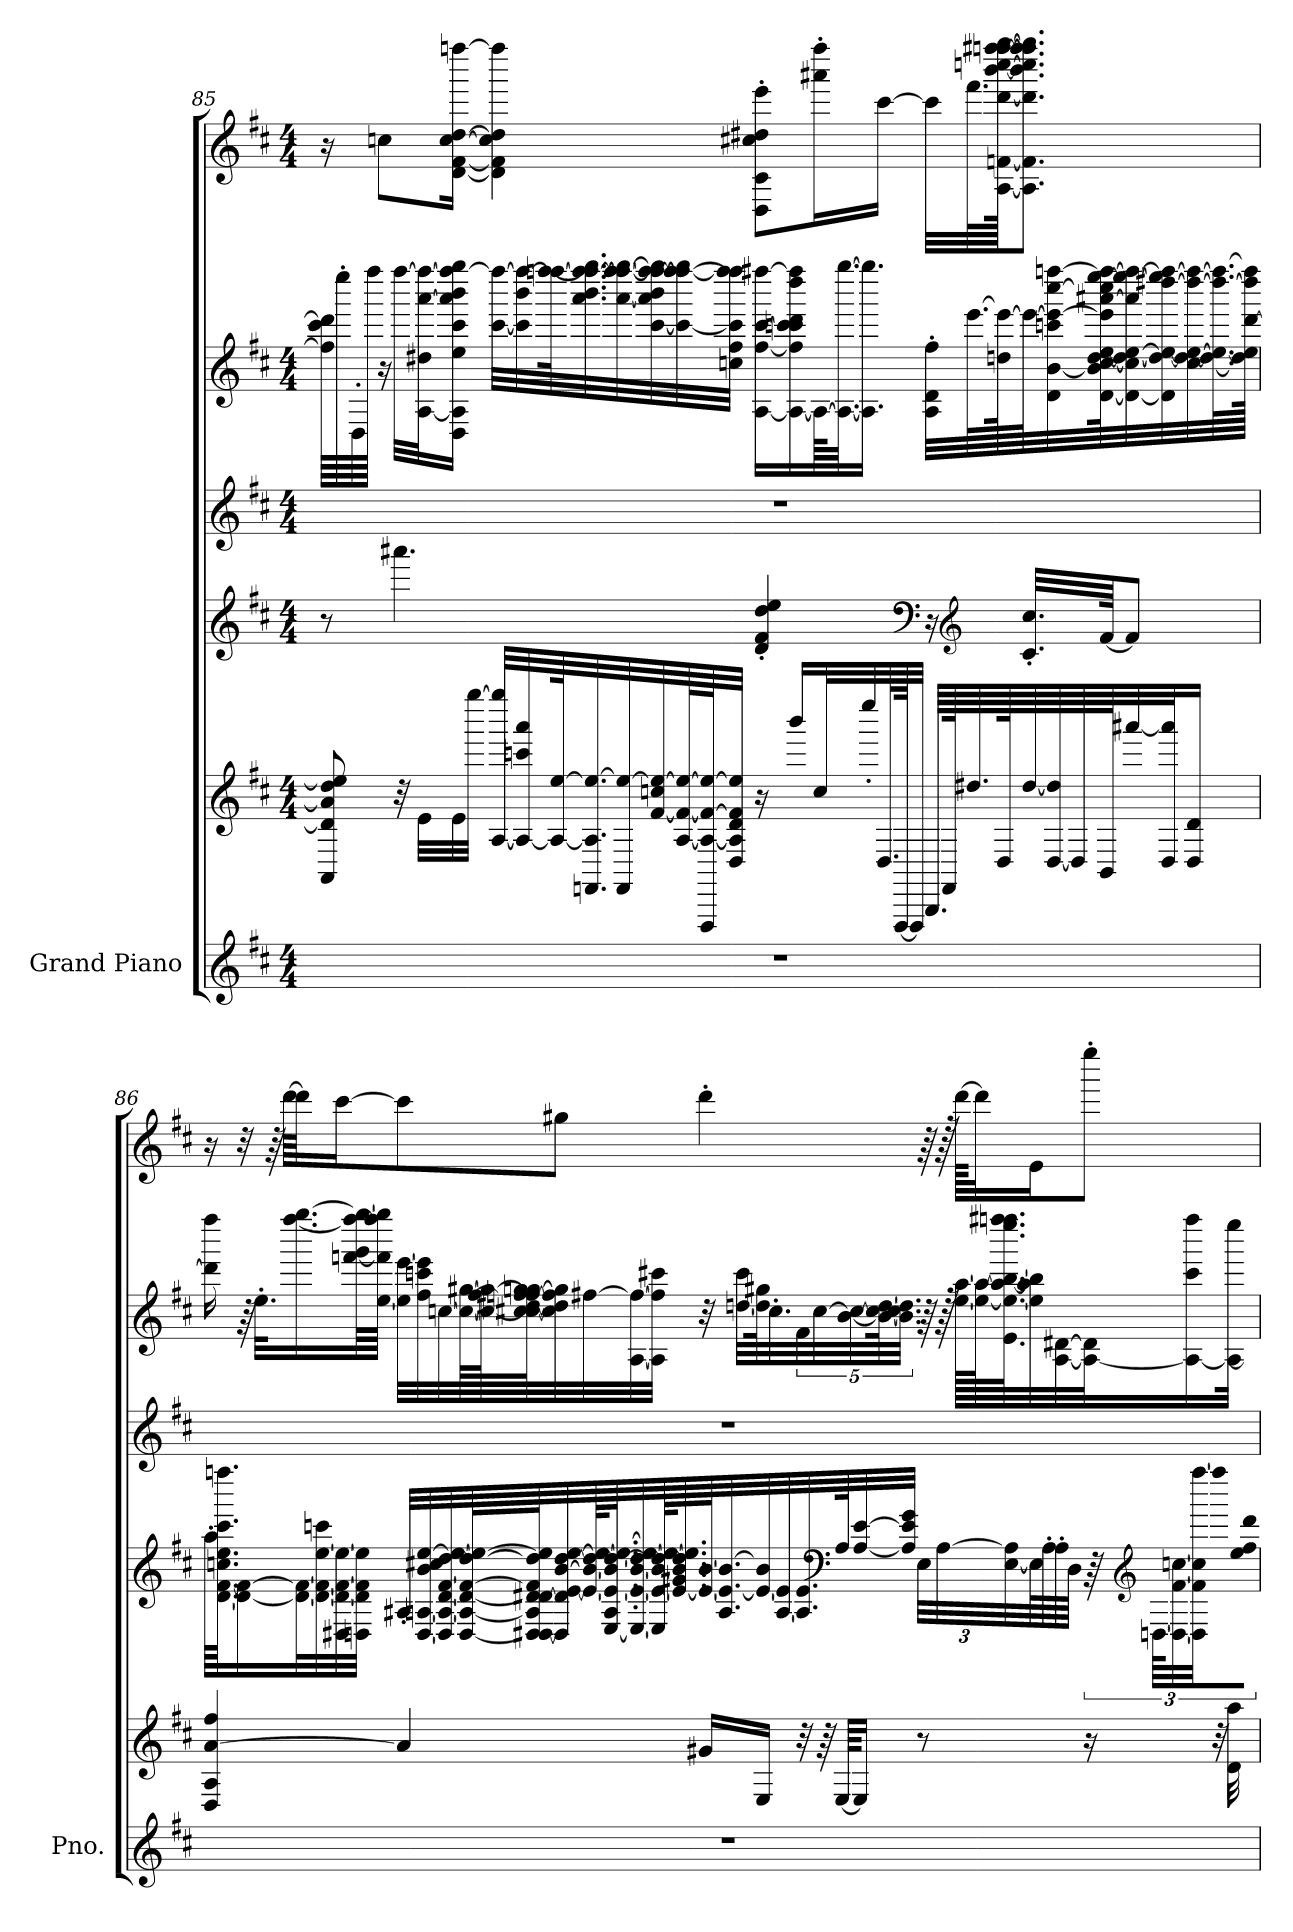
**kern	**kern	**kern	**kern	**kern	**kern
*part1	*part1	*part1	*part1	*part1	*part1
*staff6	*staff5	*staff4	*staff3	*staff2	*staff1
*I"Grand Piano	*	*	*	*	*
*I'Pno.	*	*	*	*	*
!!LO:LB:g=z
*clefG2	*clefG2	*clefG2	*clefG2	*clefG2	*clefG2
*k[f#c#]	*k[f#c#]	*k[f#c#]	*k[f#c#]	*k[f#c#]	*k[f#c#]
*M4/4	*M4/4	*M4/4	*M4/4	*M4/4	*M4/4
=85	=85	=85	=85	=85	=85
1r	8AA/ 8d/] 8a/] 8dd/ 8ee/]	8r	1r	64ff#\] 64ccc#\ 64ddd\]LLLL	16r
.	.	.	.	64eeee'\	.
.	.	.	.	64D'\	.
.	.	.	.	64ffff#\JJJJ	.
.	.	.	.	16r	8ccn\L
.	32r	4.aaa#X\	.	[32ffff#\LLL	.
.	32e\LLL	.	.	[32A\ 32dd#X\ [32aaa\ 32ffff#\_J	.
.	32e\	.	.	16D\ 16A\] 16ee\ 16ccc#\ 16aaa\] 16bbb\ 16ffff#\_ 16gggg\JJ	[16d\ [16f#\ [16cc\ [16dd\ [16ffffn\Jk
.	[32gggg\JJJ	.	.	.	.
.	[32A/ 32gggg/]LLL	.	.	[32ccc#\ 32ffff#\_LLL	4d\] 4f#\] 4cc\] 4dd\] 4ffff\]
.	32A/_ 32cccn/ 32aaa/	.	.	32ccc#\] 32bbb\ 32ffff#\_	.
.	64A/_ [64ee/K	.	.	[64ffffn\ 64ffff#\_K	.
.	32.FFn/ 32.A/] 32.ee/_	.	.	32.aaa\ 32.bbb\ 32.ffff\_ 32.ffff#\_ 32.gggg\	.
.	32FF/ 32ee/_	.	.	[32aaa\ 32ffff\_ 32ffff#\_ [32gggg\	.
.	[32f#/ 32ccn/ 32ee/_	.	.	[32ccc#\ 32aaa\] 32bbb\ 32ffff\_ 32ffff#\_ 32gggg\]	.
.	[64A/ 64f#/_ 64ee/_L	.	.	32ccc#\_ 32ffff\_ 32ffff#\_ 32gggg\	.
.	64FFF#/ 64A/_ 64f#/_ 64ee/_J	.	.	.	.
.	32D/ 32A/] 32d/ 32f#/] 32ee/]JJJ	.	.	32ccn\ 32ff#\ 32ccc#\] 32ffff\] 32ffff#\]JJJ	.
.	16r	4d/' 4f#/' 4dd/' 4ee/'	.	[16A\ [16ff#\ [16ccc#\ [16ffff#X\LL	8D\' 8c#\' 8cc#X\' 8dd#X\' 8eee\'L
.	16bbb/LL	.	.	16A\_ 16ff#\] 16cccn\ 16ccc#\] 16ddd\ 16dddd\ 16ffff#\]	.
.	32cc/L	.	.	128A\KLL_	16aaa#X\' 16ffff\'L
.	.	.	.	64.A\_ [64.gggg\JJ	.
.	32eeee'/	.	.	16.A\] 16.gggg\]JJ	.
*	*	*clefF4	*	*	*
.	64.D/L	.	.	.	[16ccc#\JJ
.	[128FFF#/JK	.	.	.	.
.	32FFF#/JJJ]	.	.	.	.
.	64.BBB/LLLL	16r	.	32A\' 32d\' 32ff#\'LLL	32ccc#\LLL]
.	128FF/K	.	.	.	.
*	*	*clefG2	*	*	*
.	64.dd#X/	.	.	[64.eee\L	64.fff#\L
.	128D/K	.	.	128ddn\ 128eee\_K	[128A\ [128fn\ [128ddd\ [128bbb\ [128ccccn\ [128ffffn\ [128ffff#X\ [128gggg\JJJK
.	[64dd#/	32.c#/' 32.cc#/'LLL	.	64eee\J_	8.A\] 8.f\] 8.ddd\] 8.bbb\] 8.cccc\] 8.ffff\] 8.ffff#\] 8.gggg\]J
.	[64D/ 64dd#/]	.	.	32d\ [32b\ 32cccn\ 32eee\_ [32cccc#\ [32ffffn\	.
.	64D/]	.	.	.	.
.	64BB/J	[64f#/JJK	.	[64d\ 64b\] [64cc\ [64dd\ [64ee\ 64eee\] [64aaa#X\ 64cccc#\] [64eeee\ 64ffff\_K	.
.	[32aaa#X/	8f#/J]	.	32d\_ 32cc\] 32dd\_ 32ee\_ 32aaa#\] 32eeee\_ 32ffff\_	.
.	32D/ 32aaa#/]J	.	.	32d\] 32dd\_ 32ee\_ [32dddd#X\ 32eeee\] 32ffff\_	.
.	16D/ 16d/JJ	.	.	32cc\ 32dd\_ 32ee\_ 32dddd#\_ 32ffff\_	.
.	.	.	.	64.dd\_ 64.ee\_ 64.dddd#\_ 64.ffff\_L	.
.	.	.	.	128dd\] 128ee\] [128ddd\ 128dddd#\] 128ffff\]JJJJk	.
!!LO:LB:g=z
=86	=86	=86	=86	=86	=86
1r	4D/ 4A/ [4a/ 4ff#/	64aa'\KLLL	1r	16ddd\] 16ffff#\	16r
.	.	[32.d\ [32.f#\ 32.ccn\ 32.ee\ 32.ccc#\ 32.ffffn\J	.	.	.
.	.	16d\_ 16f#\_	.	64r	32r
.	.	.	.	32.ee'\KLL	.
.	.	.	.	.	64r
.	.	.	.	.	[64ddd\KKLL
.	.	32d\_ 32f#\_L	.	[16.ffff#\ [16.gggg\	16ddd\]
.	.	32d\_ 32f#\_ [32ee\ 32cccn\	.	.	.
.	.	32D#X\ 32d\_ 32f#\_ 32ee\_	.	.	[16ccc#\J
.	.	32Dn\ 32d\] 32f#\] 32ee\]JJJ	.	[64fffn\ 64ggg\ 64ffff#\_ 64gggg\_LL	.
.	.	.	.	[64ee\ 64fff\] 64ffff#\] 64gggg\]JJJJ	.
.	4a/]	32A#X'/LLL	.	32ee\] [32eee\LLL	8ccc#\]
.	.	[32D/ [32An/ 32b/ 32cc#X/ [32ee/	.	32ff#\ 32cccn\ 32eee\]	.
.	.	32D/] 32A/_ [32d/ [32f#/ [32dd/ 32ee/_	.	[32ccn\	.
.	.	[64D/ 64A/_ 64d/_ 64f#/_ 64dd/_ 64ee/_L	.	128cc\_ [128gg#X\LL	.
.	.	.	.	128cc\_ [128ff#\ 128gg#\_J	.
.	.	64Dn/] [64D#X/ 64A/] 64dn/] [64d#X/ 64f#/] 64dd/] 64ee/]J	.	64ccn\] [64cc#X\ [64dd#X\ [64ffn\ 64ff#\] [64ggn\ 64gg#\]J	.
.	.	32D#/] 32d#/] [32e/ [32b/ [32dd/ [32ee/	.	32cc#\] 32dd#\] 32ff\] 32gg\]	8gg#X\J
.	.	128e/_ 128b/_ 128dd/_ 128ee/_KL	.	[32ff#X\	.
.	.	[64.E/ 64.A/ 64.e/_ 64.b/_ 64.dd/_ 64.ee/_J	.	.	.
.	.	32E/_ 32e/_ 32b/_ 32dd/_ 32ee/_	.	[32A\ 32ff#\_	.
.	.	128E/] 128e/_ 128b/_ 128dd/_ 128ee/_KL	.	32A\] 32ff#\] 32ccc#X\JJJ	.
.	.	64.e/_ 64.g#X/ 64.b/] 64.dd/] 64.ee/]	.	.	.
.	16g#X/LL	64e/_ [64b/J	.	32r	4ddd'\
.	.	32.A/ 32.e/_ 32.b/_	.	.	.
.	.	.	.	[32ddn\ 32ccc#\LLL	.
.	16E/JJ	32e/_ 32b/]	.	64dd\] 64gg#X\K	.
.	.	.	.	32.cc#'\	.
.	.	[32A/ 32e/]	.	.	.
.	32r	32.A/] 32.e/	.	40f#\	.
.	.	.	.	[40cc#\	.
.	64r	.	.	.	.
*	*	*clefF4	*	*	*
.	[64E/KKLL	64A/K	.	.	.
.	.	.	.	[40b\ 40cc#\_	.
.	16E/JJ]	[32A/ [32e/	.	.	.
.	.	.	.	80b\_ 80cc#\] [80dd\K	.
.	.	.	.	40.b\] 40.cc#\ 40.dd\]JJJ	.
.	.	32A/] 32e/] 32g#/JJJ	.	.	.
*	*	*Xbrackettup	*	*	*
.	8r	48E\LLL	.	64r	64r
.	.	.	.	128r	128r
.	.	[48A\	.	.	.
.	.	.	.	[128ee\ [128aa\LLLLL	[128ddd\KKLLL
.	.	.	.	128ee\_ 128aa\_J	32ddd\J]
.	.	.	.	64.e\ 64.ee\_ 64.aa\_ [64.bb\ 64.eeee\ 64.ffffn\ 64.ffff#X\J	.
.	.	[48E\ 48A\]	.	.	.
.	.	64E\L]	.	32ee\] 32aa\] 32bb\]	16e\J
.	.	64A'\	.	.	.
.	.	64A'\	.	[32A\ [32d#X\	.
.	.	64D#\JJJJ	.	.	.
*	*	*brackettup	*	*	*
.	16r	96r	.	32A\_ 32d#\]J	8eeee'\J
*	*	*clefG2	*	*	*
.	.	[96Dn\KLLL	.	.	.
.	.	48D\_ [48f#\ [48ccn\	.	.	.
.	.	.	.	16A\_ 16ccc#\ 16ffff#\	.
.	.	48D\] 48f#\] 48cc\] [48ffff\	.	.	.
.	32r	32ffff\]	.	.	.
.	32d\ 32aa\	[32ee\ [32ff#\ [32ddd\JJJ	.	32A\_ 32eeee\JJk	.
=	=	=	=	=	=
*-	*-	*-	*-	*-	*-
